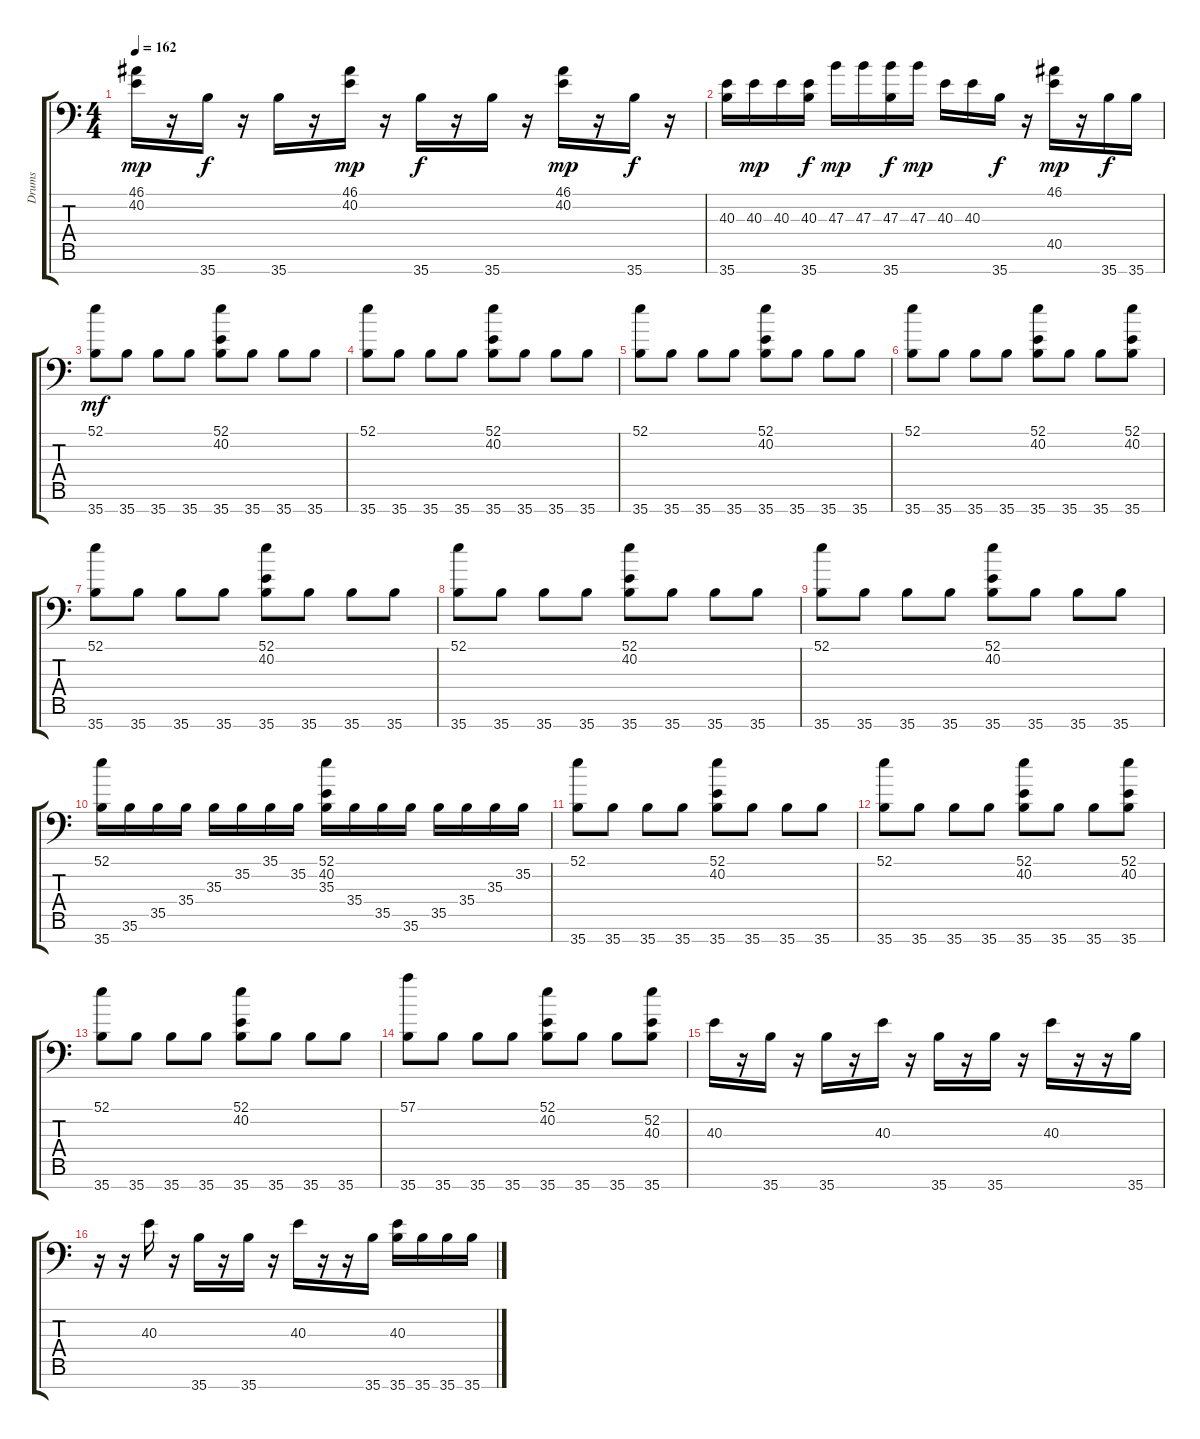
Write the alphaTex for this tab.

\track ("Drums" "Drums") {instrument acousticgrandpiano}
\staff {score tabs}
\tuning (C-1 C-1 C-1 C-1 C-1 C-1 C-1) {hide}
\ts (4 4)
\tempo 162
\clef f4
\ks c
(46.1 40.2).16{dy mp} r.16 35.7.16{dy f} r.16 35.7.16 r.16 (46.1 40.2).16{dy mp} r.16 35.7.16{dy f} r.16 35.7.16 r.16 (46.1 40.2).16{dy mp} r.16 35.7.16{dy f} r.16 |
(40.3 35.7).16 40.3.16{dy mp} 40.3.16 (40.3 35.7).16{dy f} 47.3.16{dy mp} 47.3.16 (47.3 35.7).16{dy f} 47.3.16{dy mp} 40.3.16 40.3.16 35.7.16{dy f} r.16 (46.1 40.5).16{dy mp} r.16 35.7.16{dy f} 35.7.16 |
(52.1 35.7).8{dy mf} 35.7.8 35.7.8 35.7.8 (52.1 40.2 35.7).8 35.7.8 35.7.8 35.7.8 |
(52.1 35.7).8 35.7.8 35.7.8 35.7.8 (52.1 40.2 35.7).8 35.7.8 35.7.8 35.7.8 |
(52.1 35.7).8 35.7.8 35.7.8 35.7.8 (52.1 40.2 35.7).8 35.7.8 35.7.8 35.7.8 |
(52.1 35.7).8 35.7.8 35.7.8 35.7.8 (52.1 40.2 35.7).8 35.7.8 35.7.8 (52.1 40.2 35.7).8 |
(52.1 35.7).8 35.7.8 35.7.8 35.7.8 (52.1 40.2 35.7).8 35.7.8 35.7.8 35.7.8 |
(52.1 35.7).8 35.7.8 35.7.8 35.7.8 (52.1 40.2 35.7).8 35.7.8 35.7.8 35.7.8 |
(52.1 35.7).8 35.7.8 35.7.8 35.7.8 (52.1 40.2 35.7).8 35.7.8 35.7.8 35.7.8 |
(52.1 35.7).16 35.6.16 35.5.16 35.4.16 35.3.16 35.2.16 35.1.16 35.2.16 (52.1 40.2 35.3).16 35.4.16 35.5.16 35.6.16 35.5.16 35.4.16 35.3.16 35.2.16 |
(52.1 35.7).8 35.7.8 35.7.8 35.7.8 (52.1 40.2 35.7).8 35.7.8 35.7.8 35.7.8 |
(52.1 35.7).8 35.7.8 35.7.8 35.7.8 (52.1 40.2 35.7).8 35.7.8 35.7.8 (52.1 40.2 35.7).8 |
(52.1 35.7).8 35.7.8 35.7.8 35.7.8 (52.1 40.2 35.7).8 35.7.8 35.7.8 35.7.8 |
(57.1 35.7).8 35.7.8 35.7.8 35.7.8 (52.1 40.2 35.7).8 35.7.8 35.7.8 (52.2 40.3 35.7).8 |
40.3.16 r.16 35.7.16 r.16 35.7.16 r.16 40.3.16 r.16 35.7.16 r.16 35.7.16 r.16 40.3.16 r.16 r.16 35.7.16 |
r.16 r.16 40.3.16 r.16 35.7.16 r.16 35.7.16 r.16 40.3.16 r.16 r.16 35.7.16 (40.3 35.7).16 35.7.16 35.7.16 35.7.16
